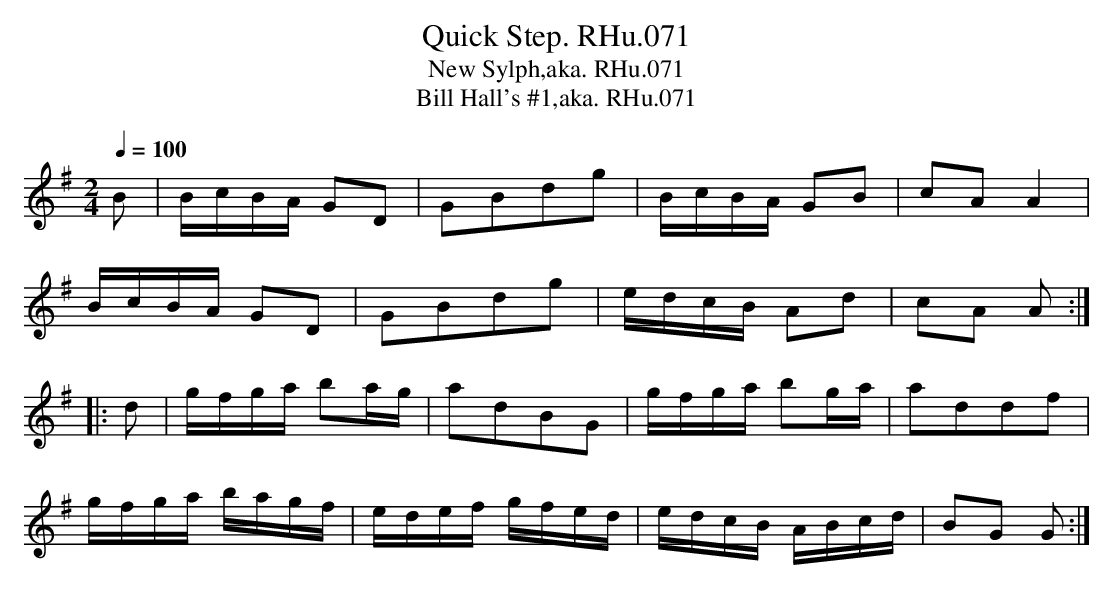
X:1
T:Quick Step. RHu.071
T:New Sylph,aka. RHu.071
T:Bill Hall's #1,aka. RHu.071
M:2/4
L:1/8
Q:1/4=100
K:G
B|B/c/B/A/ GD|GBdg|B/c/B/A/ GB|cAA2|
B/c/B/A/ GD|GBdg|e/d/c/B/ Ad|cA A:|
|:d|g/f/g/a/ ba/g/|adBG|g/f/g/a/ bg/a/|addf|
g/f/g/a/ b/a/g/f/|e/d/e/f/ g/f/e/d/|e/d/c/B/ A/B/c/d/|BG G:|
